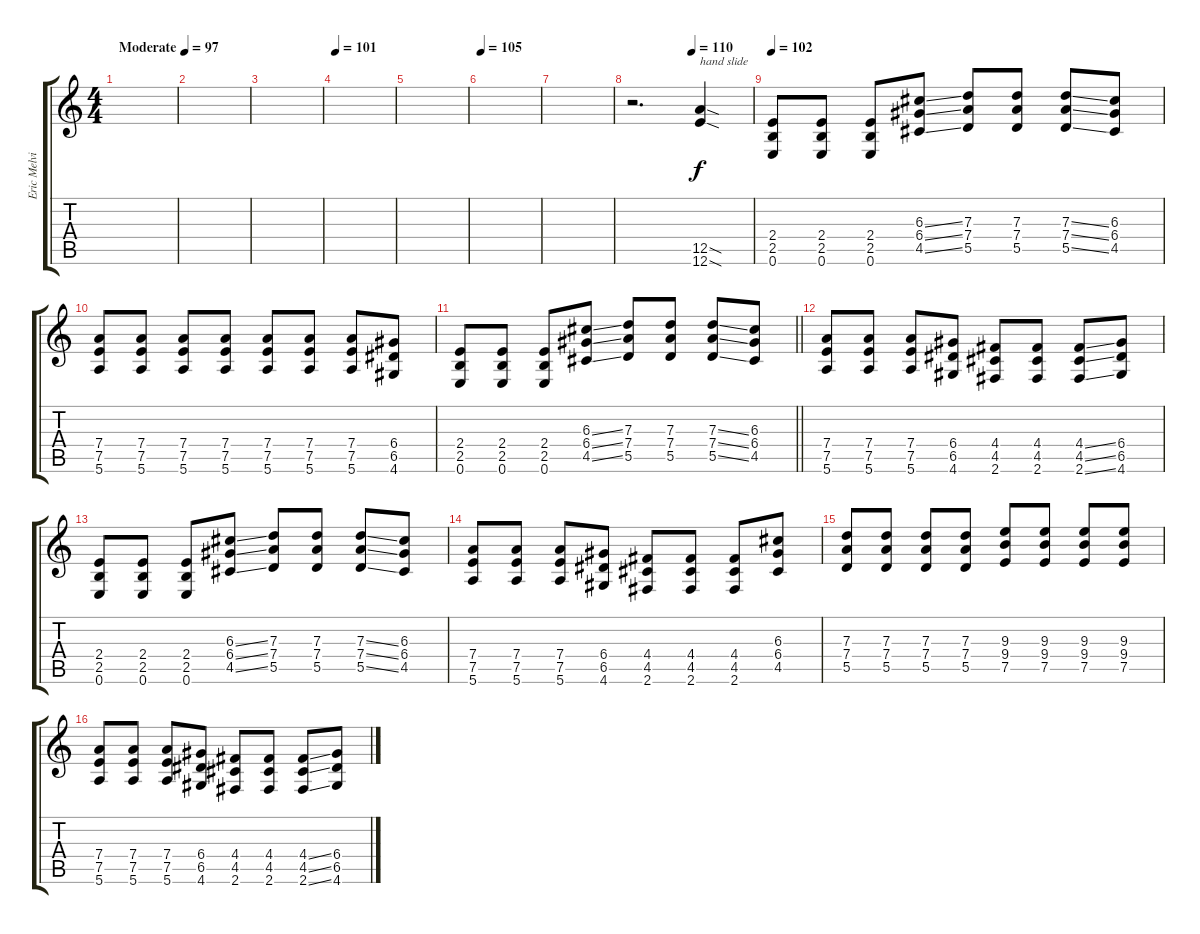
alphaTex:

\track ("Eric Melvin" "Eric Melvi") {instrument distortionguitar}
\staff {score tabs}
\tuning (E4 B3 G3 D3 A2 E2) {hide}
\ts (4 4)
\tempo (97 "Moderate")
\clef g2
\ks c
|
|
|
\tempo 101
|
|
\tempo 105
|
|
\tempo (110 0.5)
r.2{d} (12.5{sod} 12.6{sod}).4{txt "hand slide"} |
\tempo 102
(2.4 2.5 0.6).8 (2.4 2.5 0.6).8 (2.4 2.5 0.6).8 (6.3{ss} 6.4{ss} 4.5{ss}).8 (7.3 7.4 5.5).8 (7.3 7.4 5.5).8 (7.3{ss} 7.4{ss} 5.5{ss}).8 (6.3 6.4 4.5).8 |
(7.4 7.5 5.6).8 (7.4 7.5 5.6).8 (7.4 7.5 5.6).8 (7.4 7.5 5.6).8 (7.4 7.5 5.6).8 (7.4 7.5 5.6).8 (7.4 7.5 5.6).8 (6.4 6.5 4.6).8 |
\barLineRight lightlight
(2.4 2.5 0.6).8 (2.4 2.5 0.6).8 (2.4 2.5 0.6).8 (6.3{ss} 6.4{ss} 4.5{ss}).8 (7.3 7.4 5.5).8 (7.3 7.4 5.5).8 (7.3{ss} 7.4{ss} 5.5{ss}).8 (6.3 6.4 4.5).8 |
\section ("" "")
(7.4 7.5 5.6).8 (7.4 7.5 5.6).8 (7.4 7.5 5.6).8 (6.4 6.5 4.6).8 (4.4 4.5 2.6).8 (4.4 4.5 2.6).8 (4.4{ss} 4.5{ss} 2.6{ss}).8 (6.4 6.5 4.6).8 |
(2.4 2.5 0.6).8 (2.4 2.5 0.6).8 (2.4 2.5 0.6).8 (6.3{ss} 6.4{ss} 4.5{ss}).8 (7.3 7.4 5.5).8 (7.3 7.4 5.5).8 (7.3{ss} 7.4{ss} 5.5{ss}).8 (6.3 6.4 4.5).8 |
(7.4 7.5 5.6).8 (7.4 7.5 5.6).8 (7.4 7.5 5.6).8 (6.4 6.5 4.6).8 (4.4 4.5 2.6).8 (4.4 4.5 2.6).8 (4.4 4.5 2.6).8 (6.3 6.4 4.5).8 |
(7.3 7.4 5.5).8 (7.3 7.4 5.5).8 (7.3 7.4 5.5).8 (7.3 7.4 5.5).8 (9.3 9.4 7.5).8 (9.3 9.4 7.5).8 (9.3 9.4 7.5).8 (9.3 9.4 7.5).8 |
(7.4 7.5 5.6).8 (7.4 7.5 5.6).8 (7.4 7.5 5.6).8 (6.4 6.5 4.6).8 (4.4 4.5 2.6).8 (4.4 4.5 2.6).8 (4.4{ss} 4.5{ss} 2.6{ss}).8 (6.4 6.5 4.6).8
